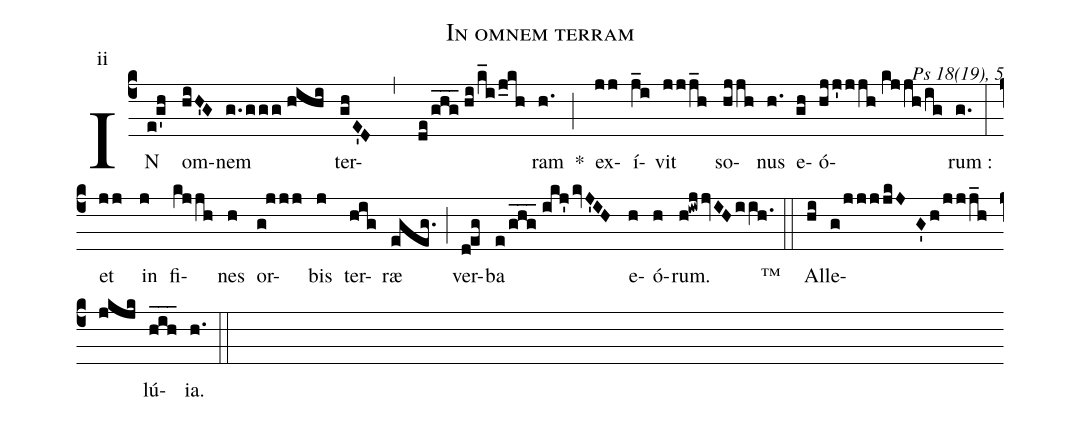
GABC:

name:In omnem terram;
commentary: Ps 18(19), 5;
mode:ii;
%%
(c4) IN(e!g'h) om(hiH'G/)nem(g.ggg//hihi) ter(ghE'D , de/ghg___//hi/k_i/j_kh)ram(h.) *(;) ex(jj)í(j_i)vit(jjj_h) so(hjjh)nus(h.) e(gh)ó(hjj'jjh//kjjh/ig)rum~:(g.) (:) et(jj) in(j) fi(kjjh)nes(h) or(g!jjj)bis(j) ter(hig)ræ(egeg.) (;) ver(d!eg)ba(e/ghg___//ikj'/kvJ'IH) e(h)ó(h)rum.(h!iwjjvIH/iih.) ™(::) Al(hi)le(g/jjj/jkJG'h/jjj_h/jkjk)lú(hih___)ia.(h.) (::)
